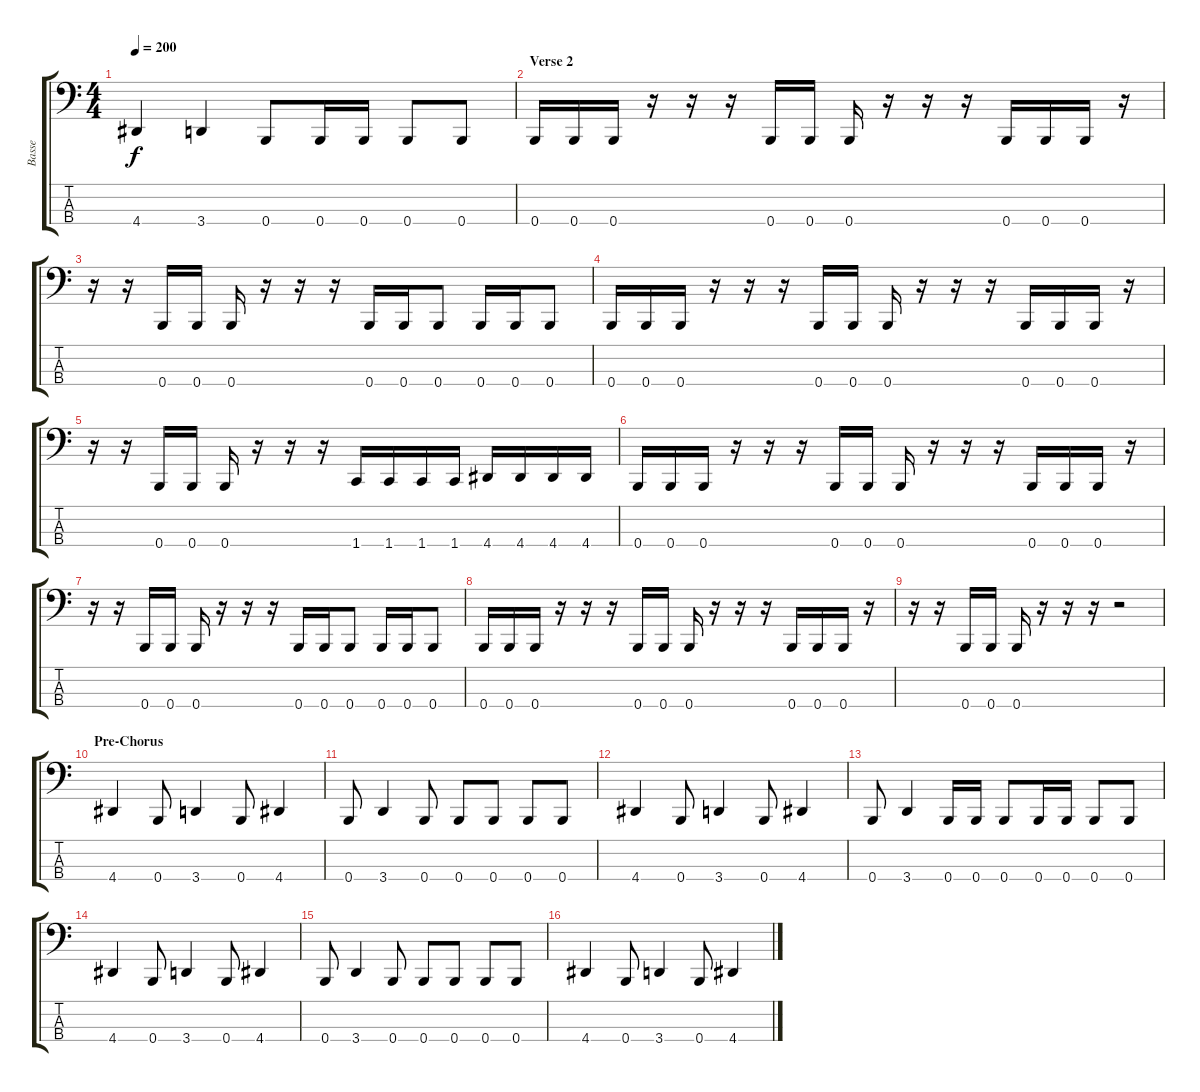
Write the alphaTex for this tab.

\track ("Basse" "Basse") {instrument electricbasspick}
\staff {score tabs}
\tuning (E2 B1 Gb1 B0) {hide}
\ts (4 4)
\tempo 200
\clef f4
\ks c
4.4{t}.4{dy f} 3.4.4 0.4.8 0.4.16 0.4.16 0.4.8 0.4.8 |
\section ("" "Verse 2")
0.4.16 0.4.16 0.4.16 r.16 r.16 r.16 0.4.16 0.4.16 0.4.16 r.16 r.16 r.16 0.4.16 0.4.16 0.4.16 r.16 |
r.16 r.16 0.4.16 0.4.16 0.4.16 r.16 r.16 r.16 0.4.16 0.4.16 0.4.8 0.4.16 0.4.16 0.4.8 |
0.4.16 0.4.16 0.4.16 r.16 r.16 r.16 0.4.16 0.4.16 0.4.16 r.16 r.16 r.16 0.4.16 0.4.16 0.4.16 r.16 |
r.16 r.16 0.4.16 0.4.16 0.4.16 r.16 r.16 r.16 1.4.16 1.4.16 1.4.16 1.4.16 4.4.16 4.4.16 4.4.16 4.4.16 |
0.4.16 0.4.16 0.4.16 r.16 r.16 r.16 0.4.16 0.4.16 0.4.16 r.16 r.16 r.16 0.4.16 0.4.16 0.4.16 r.16 |
r.16 r.16 0.4.16 0.4.16 0.4.16 r.16 r.16 r.16 0.4.16 0.4.16 0.4.8 0.4.16 0.4.16 0.4.8 |
0.4.16 0.4.16 0.4.16 r.16 r.16 r.16 0.4.16 0.4.16 0.4.16 r.16 r.16 r.16 0.4.16 0.4.16 0.4.16 r.16 |
r.16 r.16 0.4.16 0.4.16 0.4.16 r.16 r.16 r.16 r.2 |
\section ("" "Pre-Chorus")
4.4.4 0.4.8 3.4.4 0.4.8 4.4.4 |
0.4.8 3.4.4 0.4.8 0.4.8 0.4.8 0.4.8 0.4.8 |
4.4.4 0.4.8 3.4.4 0.4.8 4.4.4 |
0.4.8 3.4.4 0.4.16 0.4.16 0.4.8 0.4.16 0.4.16 0.4.8 0.4.8 |
4.4.4 0.4.8 3.4.4 0.4.8 4.4.4 |
0.4.8 3.4.4 0.4.8 0.4.8 0.4.8 0.4.8 0.4.8 |
4.4.4 0.4.8 3.4.4 0.4.8 4.4.4
